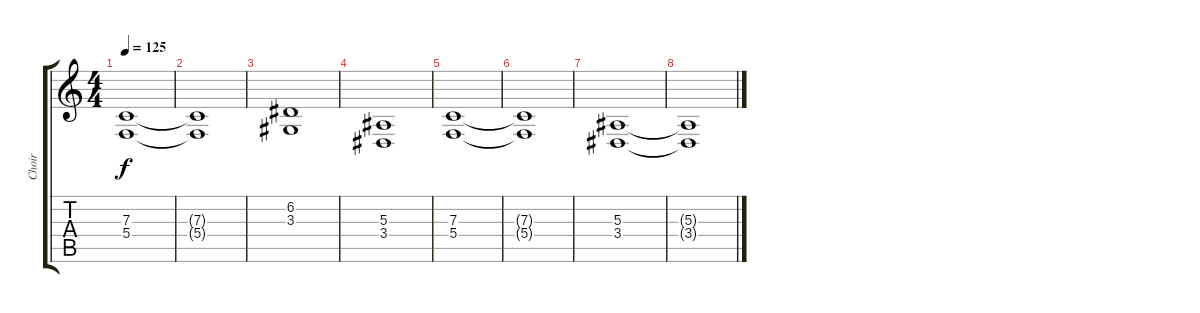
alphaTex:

\track ("Choir" "Choir") {instrument acousticgrandpiano}
\staff {score tabs}
\tuning (D4 A3 F3 C3 G2 D2) {hide}
\ts (4 4)
\tempo 125
\clef g2
\ks c
(7.3 5.4).1{dy f instrument choiraahs} |
(7.3{t} 5.4{t}).1 |
(6.2 3.3).1 |
(5.3 3.4).1 |
(7.3 5.4).1{volume 0} |
(7.3{t} 5.4{t}).1 |
(5.3 3.4).1 |
(5.3{t} 3.4{t}).1
